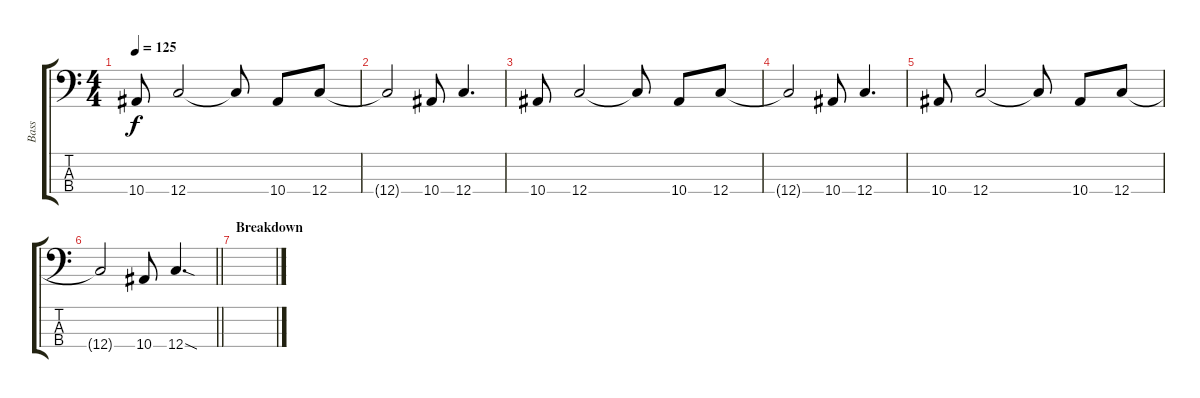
\track ("Bass" "Bass") {instrument electricbassfinger}
\staff {score tabs}
\tuning (F2 C2 G1 C1) {hide}
\ts (4 4)
\tempo 125
\clef f4
\ks c
10.4.8{dy f} 12.4.2 12.4{t}.8 10.4.8 12.4.8 |
12.4{t}.2 10.4.8 12.4.4{d} |
10.4.8 12.4.2 12.4{t}.8 10.4.8 12.4.8 |
12.4{t}.2 10.4.8 12.4.4{d} |
10.4.8 12.4.2 12.4{t}.8 10.4.8 12.4.8 |
\barLineRight lightlight
12.4{t}.2 10.4.8 12.4{sod}.4{d} |
\section ("" "Breakdown")
